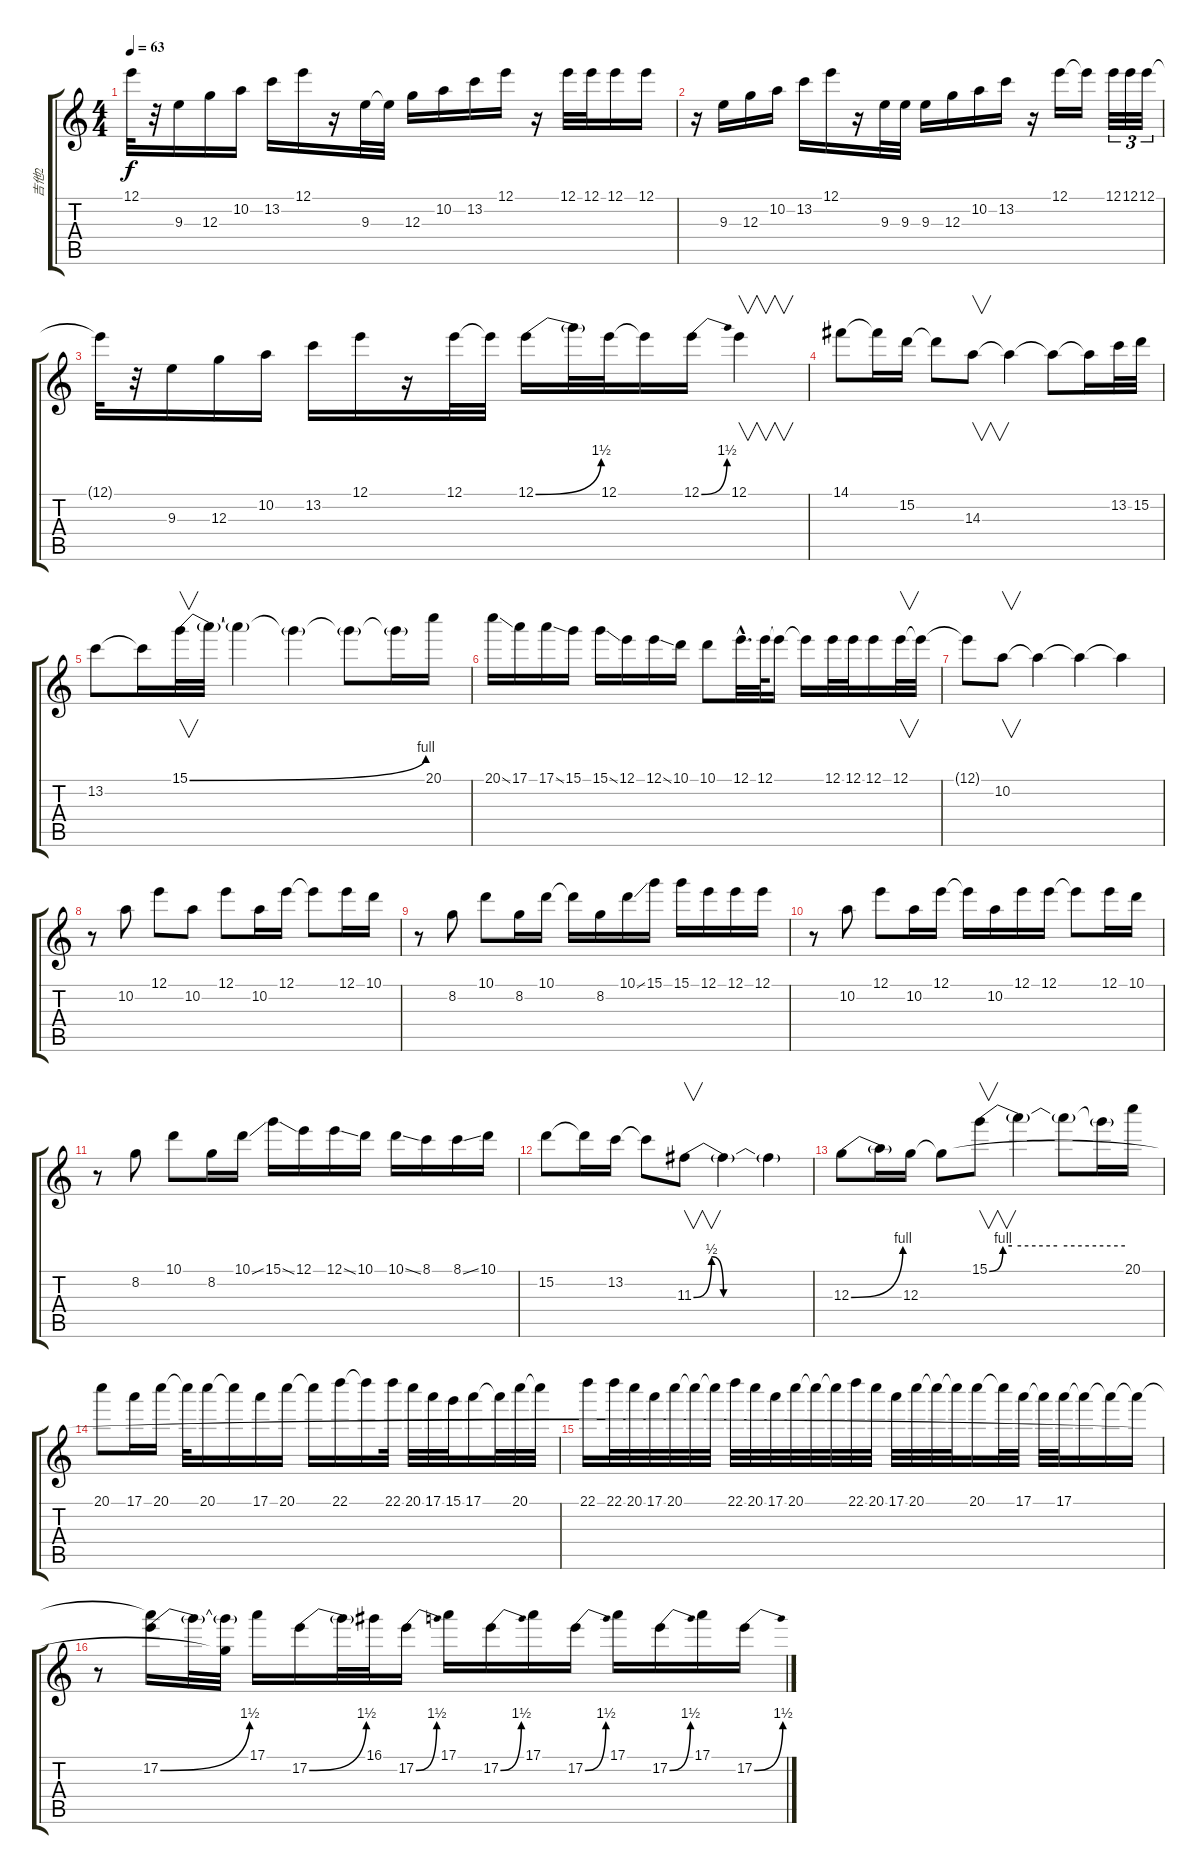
\track ("吉他2" "吉他2") {instrument distortionguitar}
\staff {score tabs}
\tuning (E4 B3 G3 D3 A2 E2) {hide}
\ts (4 4)
\tempo 63
\clef g2
\ks c
12.1{t}.32{dy f} r.32 9.3.16 12.3.16 10.2.16 13.2.16 12.1.16 r.16 9.3.32 9.3{t}.32 12.3.16 10.2.16 13.2.16 12.1.16 r.16 12.1.32 12.1.32 12.1.16 12.1.16 |
r.16 9.3.16 12.3.16 10.2.16 13.2.16 12.1.16 r.16 9.3.32 9.3.32 9.3.16 12.3.16 10.2.16 13.2.16 r.16 12.1.16 12.1{t}.16 12.1.32{tu (3 2)} 12.1.32{tu (3 2)} 12.1.32{tu (3 2)} |
12.1{t}.32 r.32 9.3.16 12.3.16 10.2.16 13.2.16 12.1.16 r.16 12.1.32 12.1{t}.32 12.1{be (bend 0 0 60 6)}.16 12.1{t}.32 12.1.32 12.1{t}.16 12.1{be (bend 0 0 60 6)}.16 12.1.4{v} |
14.1.8 14.1{t}.16 15.2.16 15.2{t}.8 14.3.8{v} 14.3{t}.4 14.3{t}.8 14.3{t}.16 13.2.32 15.2.32 |
13.2.8 13.2{t}.16 15.1{be (bend 0 0 60 4)}.32{v} 15.1{t}.32 15.1{t}.4 15.1{t}.4 15.1{t}.8 15.1{t}.16 20.1.16 |
20.1{ss}.16 17.1.16 17.1{ss}.16 15.1.16 15.1{ss}.16 12.1.16 12.1{ss}.16 10.1.16 10.1.8 12.1{hac}.32{d} 12.1.64 12.1{t}.16 12.1{t}.16 12.1.32 12.1.32 12.1.16 12.1.32{v} 12.1{t}.32 |
12.1{t}.8 10.2.8{v} 10.2{t}.4 10.2{t}.4 10.2{t}.4 |
r.8 10.2.8 12.1.8 10.2.8 12.1.8 10.2.16 12.1.16 12.1{t}.8 12.1.16 10.1.16 |
r.8 8.2.8 10.1.8 8.2.16 10.1.16 10.1{t}.16 8.2.16 10.1{ss}.16 15.1.16 15.1.16 12.1.16 12.1.16 12.1.16 |
r.8 10.2.8 12.1.8 10.2.16 12.1.16 12.1{t}.16 10.2.16 12.1.16 12.1.16 12.1{t}.8 12.1.16 10.1.16 |
r.8 8.2.8 10.1.8 8.2.16 10.1{ss}.16 15.1{ss}.16 12.1.16 12.1{ss}.16 10.1.16 10.1{ss}.16 8.1.16 8.1{ss}.16 10.1.16 |
15.2.8 15.2{t}.16 13.2.16 13.2{t}.8 11.3{be (custom 0 0 9 2 15 0 60 0)}.8{v} 11.3{t}.4 11.3{t}.4 |
12.3{be (bend 0 0 60 4)}.8 12.3{t}.16 12.3.16 12.3{t}.8 15.1{be (custom 0 0 6 4 10 4 30 4 60 4)}.8{v} 15.1{t}.4 15.1{t}.8 15.1{t}.16 20.1.16 |
20.1.8 17.1.16 20.1.16 20.1{t}.32 20.1.16 20.1{t}.16 17.1.16 20.1.16 20.1{t}.16 22.1.16 22.1{t}.16 22.1.32 20.1.32 17.1.32 15.1.32 17.1.16 17.1{t}.32 20.1.32 20.1{t}.32 |
22.1.16 22.1.32 20.1.32 17.1.32 20.1.32 20.1{t}.32 20.1{t}.32 22.1.32 20.1.32 17.1.32 20.1.32 20.1{t}.32 20.1{t}.32 22.1.32 20.1.32 17.1.32 20.1.32 20.1{t}.32 20.1{t}.32 20.1.16 20.1{t}.32 17.1.32 17.1{t}.32 17.1.32 17.1{t}.16 17.1{t}.16 17.1{t}.16 |
r.8 (17.1{t} 17.2{be (bend 0 0 60 6)}).16{volume 13} 17.2{t}.32 (17.2{t} 12.3{t}).32 17.1.16 17.2{be (bend 0 0 60 6)}.16 17.2{t}.32 16.1.32 17.2{be (bend 0 0 60 6)}.16 17.1.16{volume 10} 17.2{be (bend 0 0 60 6)}.16 17.1.16 17.2{be (bend 0 0 60 6)}.16 17.1.16 17.2{be (bend 0 0 60 6)}.16 17.1.16 17.2{be (bend 0 0 60 6)}.16
